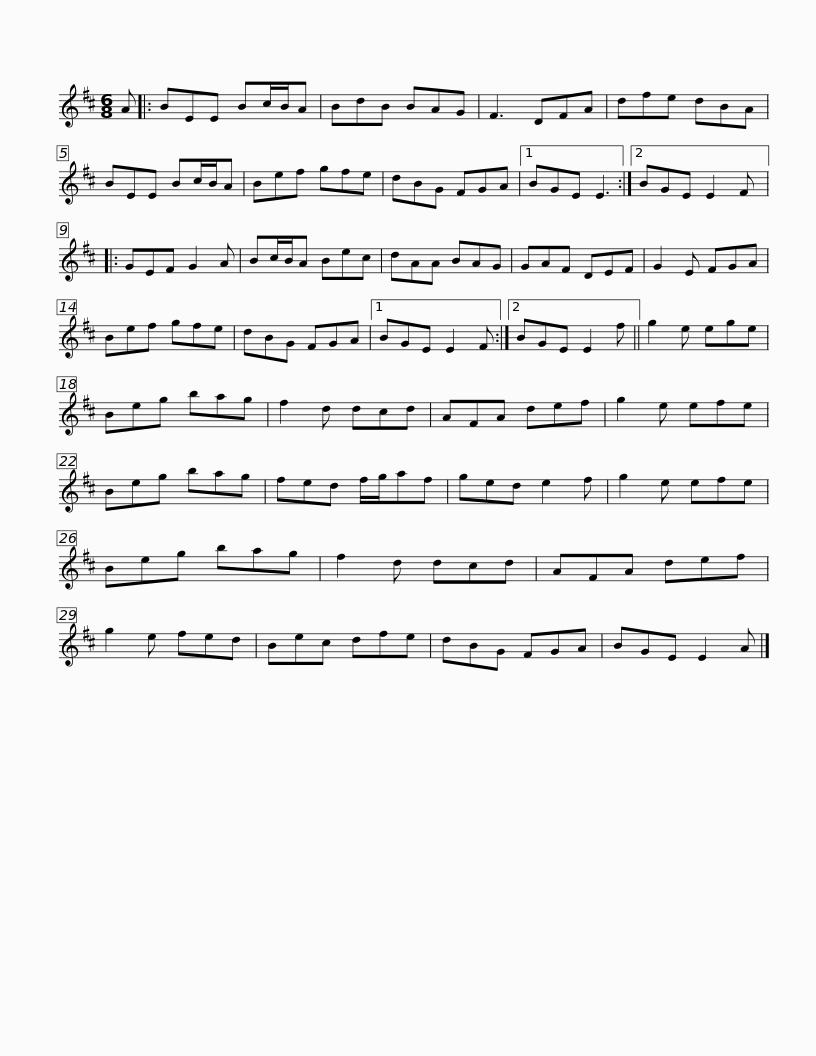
X:1
L:1/8
M:6/8
I:linebreak $
K:D
V:1 treble
V:1
 A |: BEE Bc/B/A | BdB BAG | F3 DFA | dfe dBA | %5
 BEE Bc/B/A | Bef gfe | dBG FGA |1$ BGE E3 :|2 BGE E2 F |: %10
 GEF G2 A | Bc/B/A Bec | dAA BAG | GAF DEF | G2 E FGA |$ %15
 Bef gfe | dBG FGA |1 BGE E2 F :|2 BGE E2 f || g2 e ege | %20
 Beg bag | f2 d dcd |$ AFA def | g2 e efe | Beg bag | %25
 fed f/g/af | ged e2 f | g2 e efe | Beg bag |$ f2 d dcd | %30
 AFA def | g2 e fed | Bec dfe | dBG FGA | BGE E2 A |] %35
